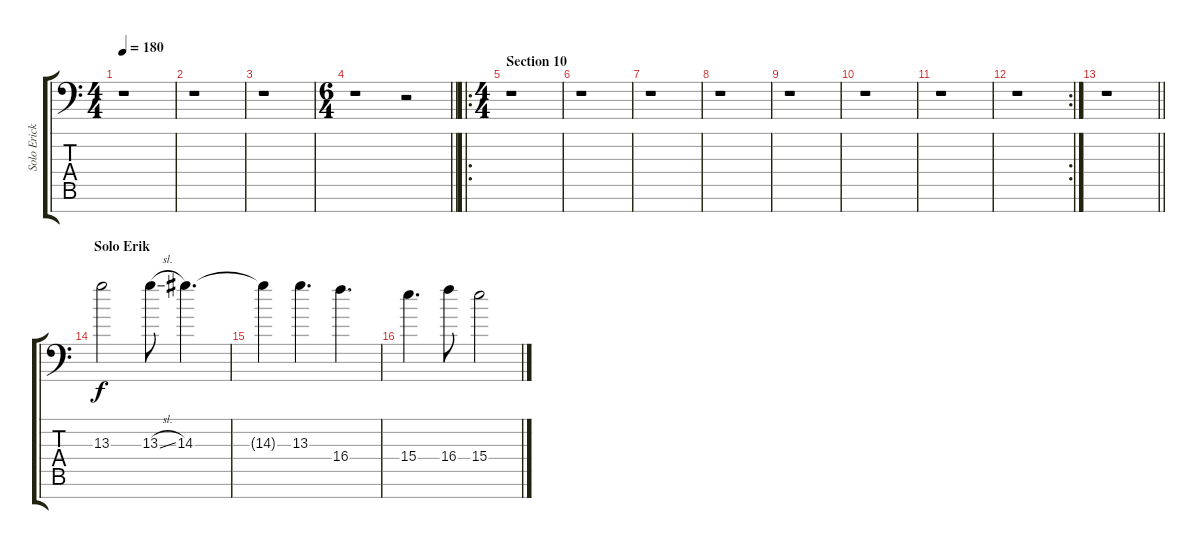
\track ("Solo Erick II" "Solo Erick") {instrument distortionguitar}
\staff {score tabs}
\tuning (Eb4 Bb3 Gb3 Db3 Ab2 Eb2 Bb1) {hide}
\ts (4 4)
\tempo 180
\clef f4
\ks c
r.1{dy f} |
r.1 |
r.1 |
\ts (6 4)
\barLineRight lightlight
r.1 r.2 |
\ro
\ts (4 4)
\section ("" "Section 10")
r.1 |
r.1 |
r.1 |
r.1 |
r.1 |
r.1 |
r.1 |
\rc 2
r.1 |
\barLineRight lightlight
r.1 |
\section ("" "Solo Erik")
13.3.2 13.3{sl}.8 14.3.4{d} |
14.3{t}.4 13.3.4{d} 16.4.4{d} |
15.4.4{d} 16.4.8 15.4.2
